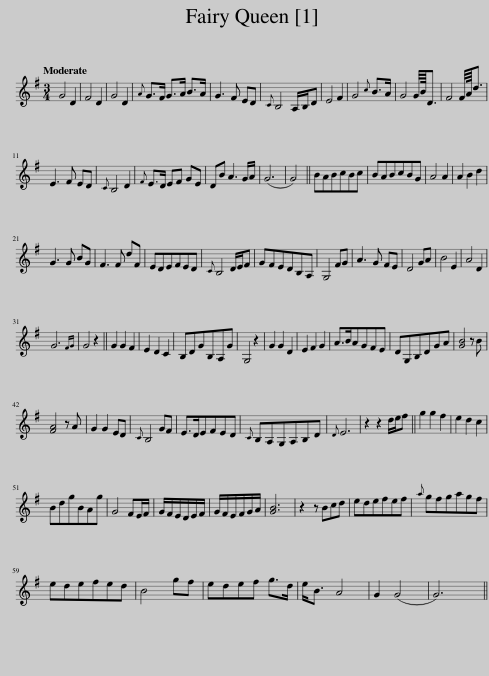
X:1
L:1/8
Q:1/4=120
M:3/4
I:linebreak $
K:G
V:1 treble
V:1
 G4 D2 | F4 D2 | G4 D2 |{A} G>F G>A B>A | G3 F ED | %5
{C} B,4 A,/B,/D | E4 F2 | G4{c} B>A | G4 G/4B/8D3/2 | F4 F/4A/8d3/2 |$ %10
 E3 F ED |{C} B,4 D2 |{F} E>D EF GE | DB A3 G/A/ | (G6 | %15
 G4) || BABcBc | BABcBG | A4 A2 | A2 B2 d2 |$ %20
 G3 G BG | F3 F dF | EDEFED |{C} B,4 D/E/F | GFEDB,A, | %25
 G,4 FG | A3 G FE | D4 GA | B4 E2 | A4 D2 |$ %30
 G6{FG} | G4 z2 || G2 G2 F2 | E2 D2 C2 | B,DGB,A,G | %35
 G,4 z2 | G2 G2 D2 | E2 F2 G2 | A>BAGFE | DG,B,DGA | %40
 [GB]4 z B |$ [FA]4 z A | G2 G2 ED |{C} B,4 GF | E>DEFED | %45
{C} B,A,G,A,B,D |{D} E6 | z2 z2 d/e/f || g2 g2 f2 | e2 d2 c2 |$ %50
 BdgBAg | G4 FE/F/ | G/F/E/D/E/F/ | G/F/E/F/G/A/ | [GB]6 | %55
 z2 z Bcd | edefef |{a} gfgagf |$ edefed | B4 gf | %60
 edef g>d | e<B A4 | G2 (G4 | G6) || %64
